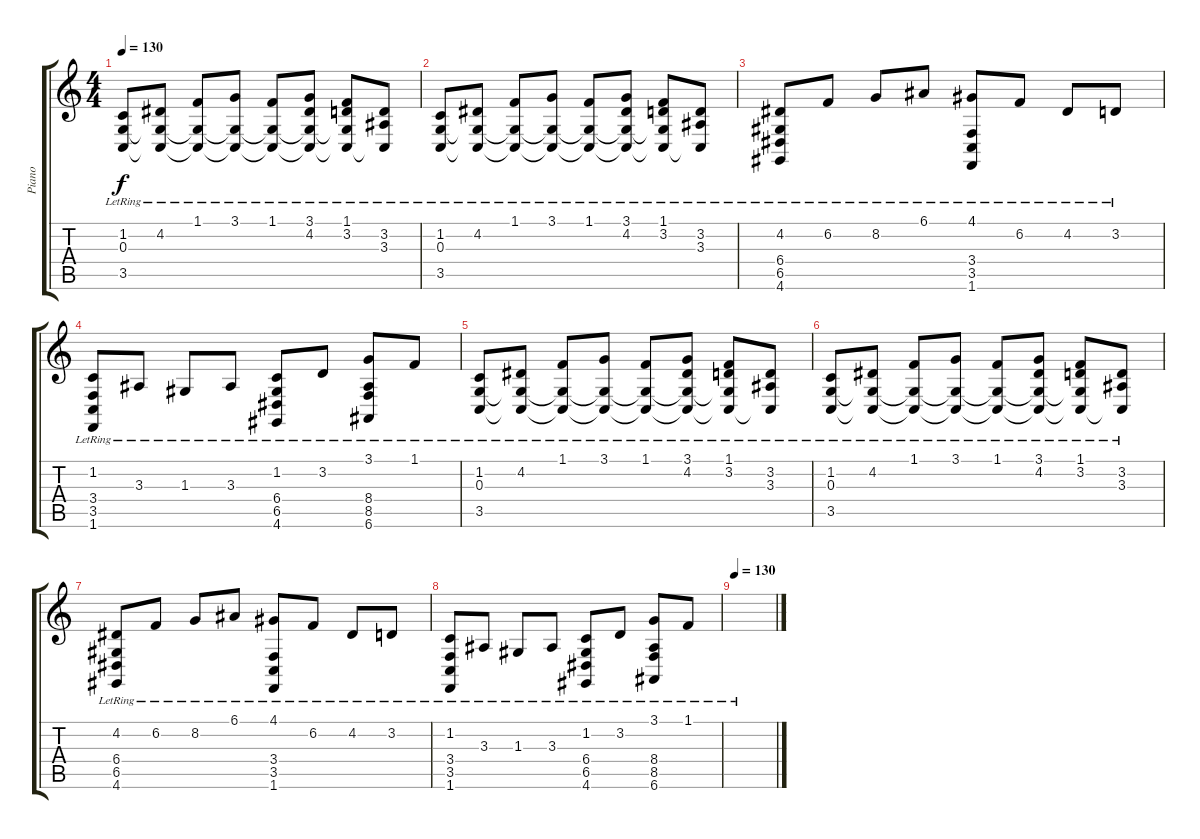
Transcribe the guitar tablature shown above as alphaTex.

\track ("Piano" "Piano") {instrument brightacousticpiano}
\staff {score tabs}
\tuning (E4 B3 G3 D3 A2 E2) {hide}
\ts (4 4)
\tempo 130
\clef g2
\ks c
(1.2{lr} 0.3{lr} 3.5{lr}).8{dy f} (4.2{lr} 0.3{t} 3.5{t}).8 (1.1{lr} 0.3{t} 3.5{t}).8 (3.1{lr} 0.3{t} 3.5{t}).8 (1.1{lr} 0.3{t} 3.5{t}).8 (3.1{lr} 4.2{lr} 0.3{t} 3.5{t}).8 (1.1{lr} 3.2{lr} 0.3{t} 3.5{t}).8 (3.2{lr} 3.3{lr} 3.5{t}).8 |
(1.2{lr} 0.3{lr} 3.5{lr}).8 (4.2{lr} 0.3{t} 3.5{t}).8 (1.1{lr} 0.3{t} 3.5{t}).8 (3.1{lr} 0.3{t} 3.5{t}).8 (1.1{lr} 0.3{t} 3.5{t}).8 (3.1{lr} 4.2{lr} 0.3{t} 3.5{t}).8 (1.1{lr} 3.2{lr} 0.3{t} 3.5{t}).8 (3.2{lr} 3.3{lr} 3.5{t}).8 |
(4.2{lr} 6.4{lr} 6.5{lr} 4.6{lr}).8 6.2{lr}.8 8.2{lr}.8 6.1{lr}.8 (4.1{lr} 3.4{lr} 3.5{lr} 1.6{lr}).8 6.2{lr}.8 4.2{lr}.8 3.2{lr}.8 |
(1.2{lr} 3.4{lr} 3.5{lr} 1.6{lr}).8 3.3{lr}.8 1.3{lr}.8 3.3{lr}.8 (1.2{lr} 6.4{lr} 6.5{lr} 4.6{lr}).8 3.2{lr}.8 (3.1{lr} 8.4{lr} 8.5{lr} 6.6{lr}).8 1.1{lr}.8 |
(1.2{lr} 0.3{lr} 3.5{lr}).8 (4.2{lr} 0.3{t} 3.5{t}).8 (1.1{lr} 0.3{t} 3.5{t}).8 (3.1{lr} 0.3{t} 3.5{t}).8 (1.1{lr} 0.3{t} 3.5{t}).8 (3.1{lr} 4.2{lr} 0.3{t} 3.5{t}).8 (1.1{lr} 3.2{lr} 0.3{t} 3.5{t}).8 (3.2{lr} 3.3{lr} 3.5{t}).8 |
(1.2{lr} 0.3{lr} 3.5{lr}).8 (4.2{lr} 0.3{t} 3.5{t}).8 (1.1{lr} 0.3{t} 3.5{t}).8 (3.1{lr} 0.3{t} 3.5{t}).8 (1.1{lr} 0.3{t} 3.5{t}).8 (3.1{lr} 4.2{lr} 0.3{t} 3.5{t}).8 (1.1{lr} 3.2{lr} 0.3{t} 3.5{t}).8 (3.2{lr} 3.3{lr} 3.5{t}).8 |
(4.2{lr} 6.4{lr} 6.5{lr} 4.6{lr}).8 6.2{lr}.8 8.2{lr}.8 6.1{lr}.8 (4.1{lr} 3.4{lr} 3.5{lr} 1.6{lr}).8 6.2{lr}.8 4.2{lr}.8 3.2{lr}.8 |
(1.2{lr} 3.4{lr} 3.5{lr} 1.6{lr}).8 3.3{lr}.8 1.3{lr}.8 3.3{lr}.8 (1.2{lr} 6.4{lr} 6.5{lr} 4.6{lr}).8 3.2{lr}.8 (3.1{lr} 8.4{lr} 8.5{lr} 6.6{lr}).8 1.1{lr}.8 |
\tempo 130
